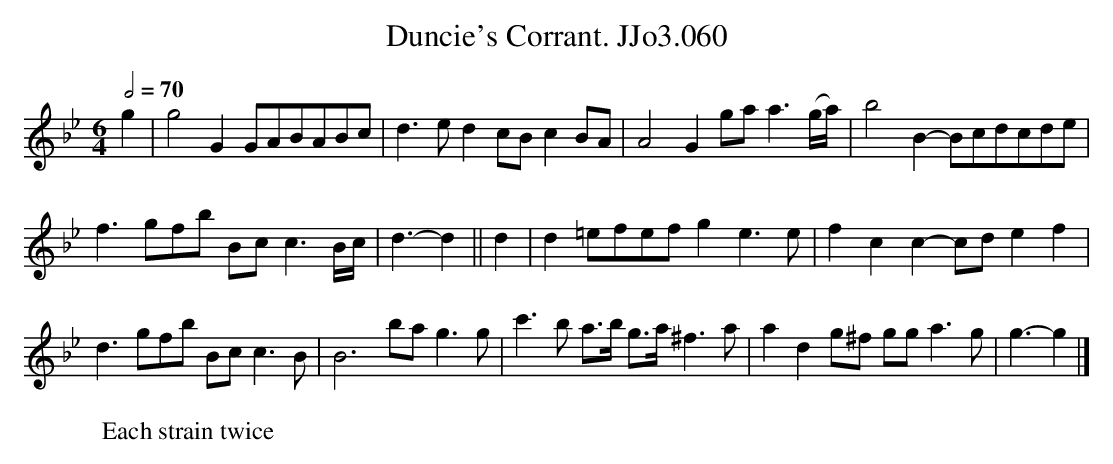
X:1
T:Duncie's Corrant. JJo3.060
M:6/4
L:1/8
Q:1/2=70
W:Each strain twice
K:Gm
g2|g4G2 GABABc|d3e d2cBc2BA|A4G2gaa3(g/a/)|b4B2-Bcdcde|
f3gfb Bcc3B/c/|d3-d2||d2|d2=efef g2e3e|f2c2c2-cde2f2|
d3gfb Bcc3B|B6bag3g|c'3b a>b g>a^f3a|a2d2g^f gga3g|g3-g2|]
